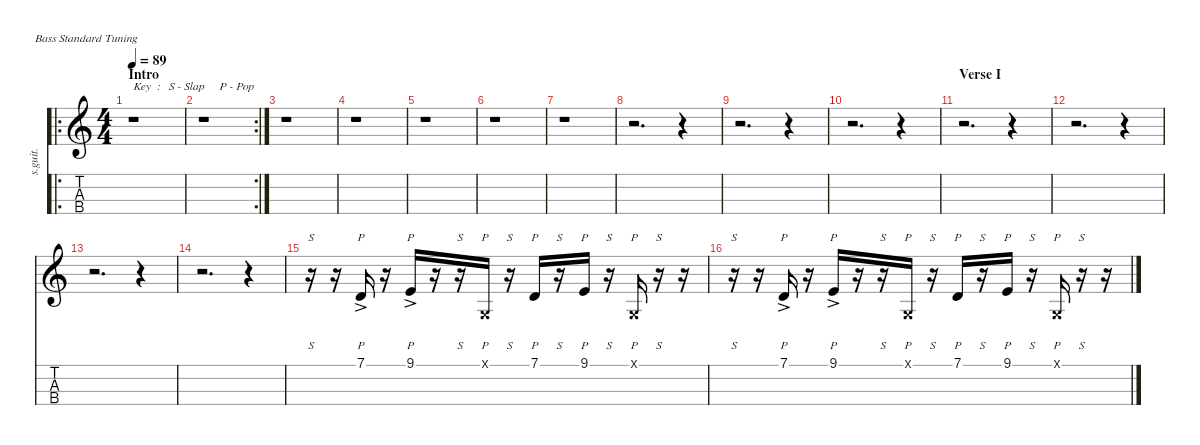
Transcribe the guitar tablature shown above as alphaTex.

\defaultSystemsLayout 4
\hideDynamics
\bracketExtendMode nobrackets
\track ("Flea - Pop Overdub" "s.guit.") {instrument slapbass2}
\staff {score tabs}
\tuning (G2 D2 A1 E1)
\ro
\ts (4 4)
\beaming (8 2 2 2 2)
\section ("" "Intro")
\tempo 89
\clef g2
\ks c
r.1{txt "Key  :   S - Slap     P - Pop" dy f instrument slapbass2} |
\rc 2
r.1 |
r.1 |
r.1 |
r.1 |
r.1 |
r.1 |
r.2{d} r.4 |
r.2{d} r.4 |
r.2{d} r.4 |
\section ("" "Verse I")
r.2{d} r.4 |
r.2{d} r.4 |
r.2{d} r.4 |
r.2{d} r.4 |
r.16{s} r.16 7.1{ac}.16{p lyrics (0 "") lyrics (1 "") lyrics (2 "") lyrics (3 "") lyrics (4 "")} r.16 9.1{ac}.16{p lyrics (0 "") lyrics (1 "") lyrics (2 "") lyrics (3 "") lyrics (4 "")} r.16 r.16{s} 0.1{x}.16{p lyrics (0 "") lyrics (1 "") lyrics (2 "") lyrics (3 "") lyrics (4 "")} r.16{s} 7.1.16{p lyrics (0 "") lyrics (1 "") lyrics (2 "") lyrics (3 "") lyrics (4 "")} r.16{s} 9.1.16{p lyrics (0 "") lyrics (1 "") lyrics (2 "") lyrics (3 "") lyrics (4 "")} r.16{s} 0.1{x}.16{p lyrics (0 "") lyrics (1 "") lyrics (2 "") lyrics (3 "") lyrics (4 "")} r.16{s} r.16 |
r.16{s} r.16 7.1{ac}.16{p lyrics (0 "") lyrics (1 "") lyrics (2 "") lyrics (3 "") lyrics (4 "")} r.16 9.1{ac}.16{p lyrics (0 "") lyrics (1 "") lyrics (2 "") lyrics (3 "") lyrics (4 "")} r.16 r.16{s} 0.1{x}.16{p lyrics (0 "") lyrics (1 "") lyrics (2 "") lyrics (3 "") lyrics (4 "")} r.16{s} 7.1.16{p lyrics (0 "") lyrics (1 "") lyrics (2 "") lyrics (3 "") lyrics (4 "")} r.16{s} 9.1.16{p lyrics (0 "") lyrics (1 "") lyrics (2 "") lyrics (3 "") lyrics (4 "")} r.16{s} 0.1{x}.16{p lyrics (0 "") lyrics (1 "") lyrics (2 "") lyrics (3 "") lyrics (4 "")} r.16{s} r.16
